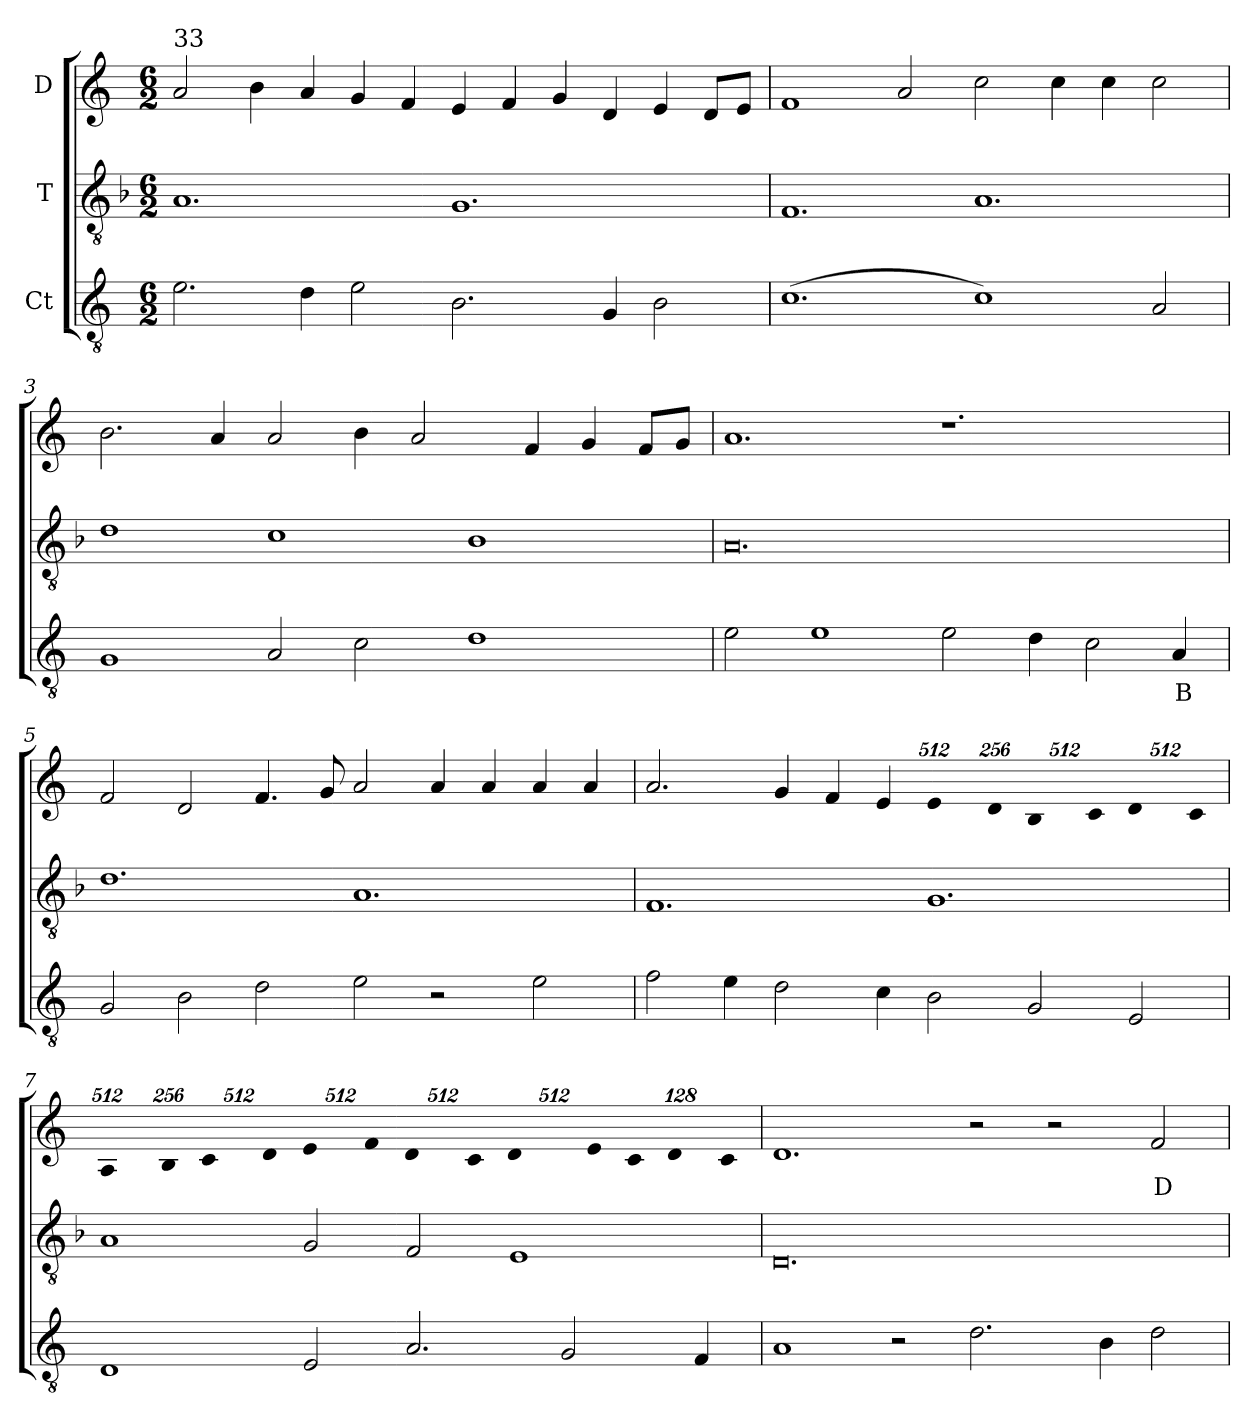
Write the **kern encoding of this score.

**kern	**text	**kern	**kern	**text
*part3	*part3	*part2	*part1	*part1
*staff3	*staff3	*staff2	*staff1	*staff1
*I"Ct	*	*I"T	*I"D	*
!!LO:PB:g=z
*clefGv2	*	*clefGv2	*clefG2	*
*ITrd7c12	*	*ITrd7c12	*	*
*k[]	*	*k[b-]	*k[]	*
*C:	*	*F:	*C:	*
*M6/2	*	*M6/2	*M6/2	*
=1	=1	=1	=1	=1
!	!	!	!LO:TX:a:t=33	!
2.Ei\	.	1.AAi/	2ai/	.
.	.	.	4bi\	.
4Di\	.	.	4ai/	.
2Ei\	.	.	4gi/	.
.	.	.	4fi/	.
2.BBi\	.	1.GGi/	4ei/	.
.	.	.	4fi/	.
.	.	.	4gi/	.
4GGi/	.	.	4di/	.
2BBi\	.	.	4ei/	.
.	.	.	8di/L	.
.	.	.	8ei/J	.
=2	=2	=2	=2	=2
(1.Ci\	.	1.FFi/	1fi/	.
.	.	.	2ai/	.
1Ci\)	.	1.AAi/	2cci\	.
.	.	.	4cci\	.
.	.	.	4cci\	.
2AAi/	.	.	2cci\	.
=3	=3	=3	=3	=3
1GGi/	.	1Di\	2.bi\	.
.	.	.	4ai/	.
2AAi/	.	1Ci\	2ai/	.
2Ci\	.	.	4bi\	.
.	.	.	2ai/	.
1Di\	.	1BB-i/	.	.
.	.	.	4fi/	.
.	.	.	4gi/	.
.	.	.	8fi/L	.
.	.	.	8gi/J	.
!!LO:LB:g=z
=4	=4	=4	=4	=4
2Ei\	.	0.AAi/	1.ai/	.
1Ei\	.	.	.	.
2Ei\	.	.	1.r	.
4Di\	.	.	.	.
2Ci\	.	.	.	.
!	!LO:LY:b:color=#000000	!	!	!
4AAi/	B	.	.	.
=5	=5	=5	=5	=5
2GGi/	.	1.Di\	2fi/	.
2BBi\	.	.	2di/	.
2Di\	.	.	4.fi/	.
.	.	.	8gi/	.
2Ei\	.	1.AAi/	2ai/	.
2r	.	.	4ai/	.
.	.	.	4ai/	.
2Ei\	.	.	4ai/	.
.	.	.	4ai/	.
=6	=6	=6	=6	=6
2Fi\	.	1.FFi/	2.ai/	.
4Ei\	.	.	.	.
2Di\	.	.	4gi/	.
.	.	.	4fi/	.
4Ci\	.	.	4ei/	.
*	*	*	*Xbrackettup	*
!	!	!	!LO:N:vis=2	!
2BBi\	.	1.GGi/	1024%341ei/	.
!	!	!	!LO:N:vis=4	!
.	.	.	1024%171di/	.
!	!	!	!LO:N:vis=2	!
2GGi/	.	.	1024%341Bi/	.
!	!	!	!LO:N:vis=4	!
.	.	.	1024%171ci/	.
!	!	!	!LO:N:vis=2	!
2EEi/	.	.	1024%341di/	.
!	!	!	!LO:N:vis=4	!
.	.	.	1024%171ci/	.
=7	=7	=7	=7	=7
!	!	!	!LO:N:vis=2	!
1DDi/	.	1AAi/	1024%341Ai/	.
!	!	!	!LO:N:vis=4	!
.	.	.	1024%171Bi/	.
!	!	!	!LO:N:vis=2	!
.	.	.	1024%341ci/	.
!	!	!	!LO:N:vis=4	!
.	.	.	1024%171di/	.
!	!	!	!LO:N:vis=2	!
2EEi/	.	2GGi/	1024%341ei/	.
!	!	!	!LO:N:vis=4	!
.	.	.	1024%171fi/	.
!	!	!	!LO:N:vis=2	!
2.AAi/	.	2FFi/	1024%341di/	.
!	!	!	!LO:N:vis=4	!
.	.	.	1024%171ci/	.
!	!	!	!LO:N:vis=2	!
.	.	1EEi/	1024%341di/	.
2GGi/	.	.	.	.
!	!	!	!LO:N:vis=4	!
.	.	.	1024%171ei/	.
!	!	!	!LO:N:vis=4	!
.	.	.	512%85ci/	.
!	!	!	!LO:N:vis=4	!
.	.	.	1024%171di/	.
4FFi/	.	.	.	.
!	!	!	!LO:N:vis=4	!
.	.	.	1024%171ci/	.
!!LO:LB:g=z
=8	=8	=8	=8	=8
1AAi/	.	0.DDi/	1.di/	.
2r	.	.	.	.
2.Di\	.	.	2r	.
.	.	.	2r	.
4BBi\	.	.	.	.
!	!	!	!	!LO:LY:b:color=#000000
2Di\	.	.	2fi/	D
=	=	=	=	=
*-	*-	*-	*-	*-
